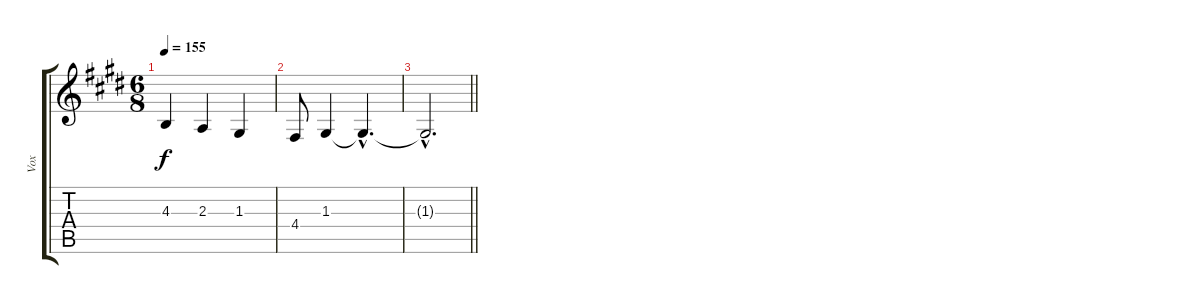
\track ("Vox" "Vox") {instrument choiraahs}
\staff {score tabs}
\tuning (E4 B3 G3 D3 A2 E2) {hide}
\ts (6 8)
\tempo 155
\clef g2
\ks e
4.3.4{dy f} 2.3.4 1.3.4 |
4.4.8 1.3.4 1.3{hac t}.4{d} |
\barLineRight lightlight
1.3{hac t}.2{d}
